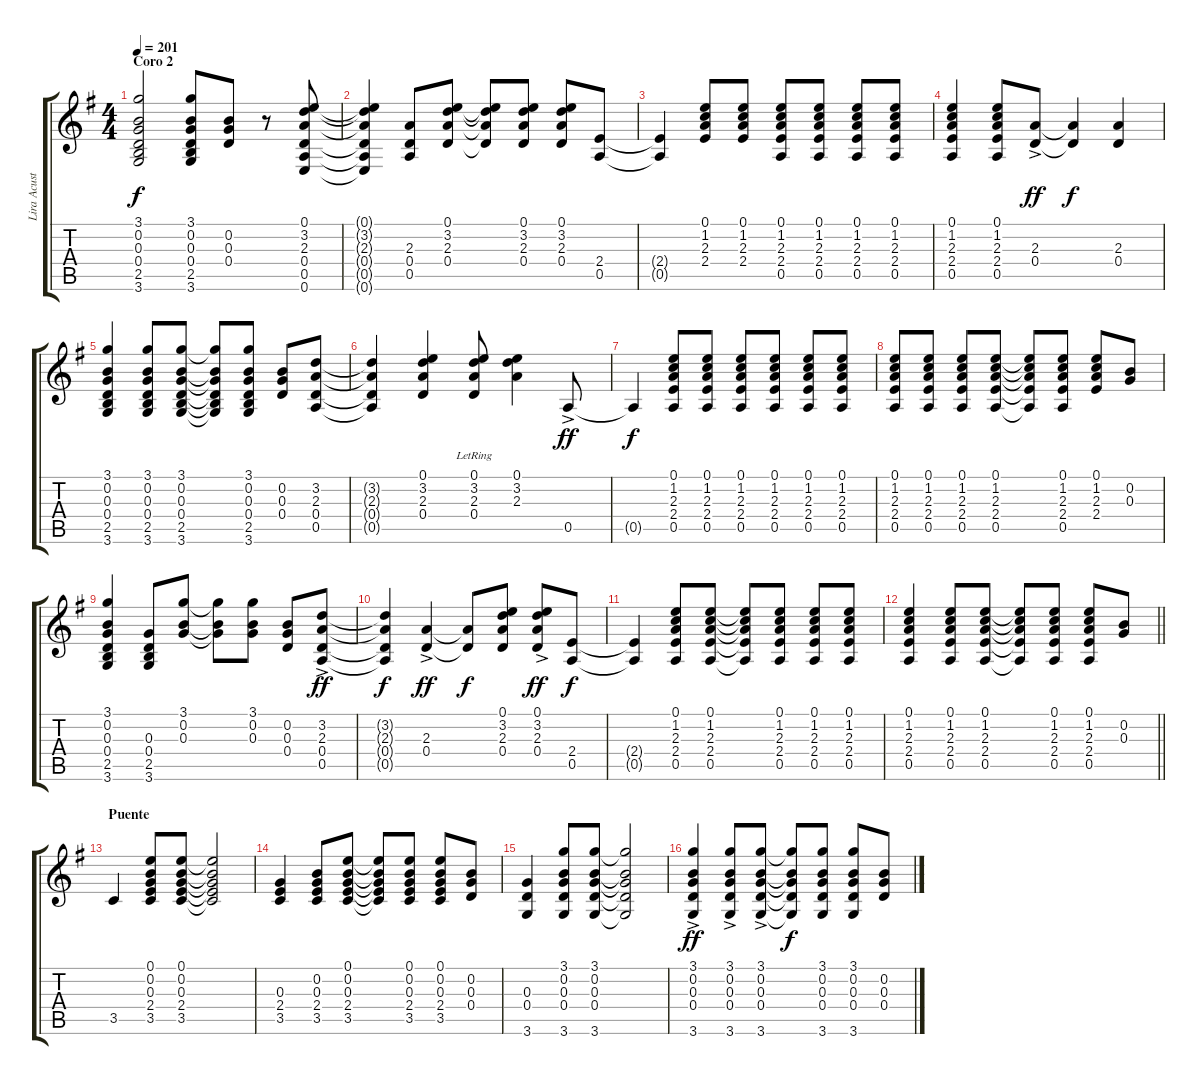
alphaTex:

\track ("Lira Acustica" "Lira Acust") {instrument acousticguitarsteel}
\staff {score tabs}
\tuning (E4 B3 G3 D3 A2 E2) {hide}
\ts (4 4)
\section ("" "Coro 2")
\tempo 201
\clef g2
\ks g
(3.1 0.2 0.3 0.4 2.5 3.6).2{dy f} (3.1 0.2 0.3 0.4 2.5 3.6).8 (0.2 0.3 0.4).8 r.8 (0.1 3.2 2.3 0.4 0.5 0.6).8 |
(0.1{t} 3.2{t} 2.3{t} 0.4{t} 0.5{t} 0.6{t}).4 (2.3 0.4 0.5).8 (0.1 3.2 2.3 0.4).8 (0.1{t} 3.2{t} 2.3{t} 0.4{t}).8 (0.1 3.2 2.3 0.4).8 (0.1 3.2 2.3 0.4).8 (2.4 0.5).8 |
(2.4{t} 0.5{t}).4 (0.1 1.2 2.3 2.4).8 (0.1 1.2 2.3 2.4).8 (0.1 1.2 2.3 2.4 0.5).8 (0.1 1.2 2.3 2.4 0.5).8 (0.1 1.2 2.3 2.4 0.5).8 (0.1 1.2 2.3 2.4 0.5).8 |
(0.1 1.2 2.3 2.4 0.5).4 (0.1 1.2 2.3 2.4 0.5).8 (2.3{ac} 0.4{ac}).8{dy ff} (2.3{t} 0.4{t}).4{dy f} (2.3 0.4).4 |
(3.1 0.2 0.3 0.4 2.5 3.6).4 (3.1 0.2 0.3 0.4 2.5 3.6).8 (3.1 0.2 0.3 0.4 2.5 3.6).8 (3.1{t} 0.2{t} 0.3{t} 0.4{t} 2.5{t} 3.6{t}).8 (3.1 0.2 0.3 0.4 2.5 3.6).8 (0.2 0.3 0.4).8 (3.2 2.3 0.4 0.5).8 |
(3.2{t} 2.3{t} 0.4{t} 0.5{t}).4 (0.1 3.2 2.3 0.4).4 (0.1{lr} 3.2{lr} 2.3{lr} 0.4{lr}).8 (0.1 3.2 2.3).4 0.5{ac}.8{dy ff} |
0.5{t}.4{dy f} (0.1 1.2 2.3 2.4 0.5).8 (0.1 1.2 2.3 2.4 0.5).8 (0.1 1.2 2.3 2.4 0.5).8 (0.1 1.2 2.3 2.4 0.5).8 (0.1 1.2 2.3 2.4 0.5).8 (0.1 1.2 2.3 2.4 0.5).8 |
(0.1 1.2 2.3 2.4 0.5).8 (0.1 1.2 2.3 2.4 0.5).8 (0.1 1.2 2.3 2.4 0.5).8 (0.1 1.2 2.3 2.4 0.5).8 (0.1{t} 1.2{t} 2.3{t} 2.4{t} 0.5{t}).8 (0.1 1.2 2.3 2.4 0.5).8 (0.1 1.2 2.3 2.4).8 (0.2 0.3).8 |
(3.1 0.2 0.3 0.4 2.5 3.6).4 (0.3 0.4 2.5 3.6).8 (3.1 0.2 0.3).8 (3.1{t} 0.2{t} 0.3{t}).8 (3.1 0.2 0.3).8 (0.2 0.3 0.4).8 (3.2{ac} 2.3{ac} 0.4{ac} 0.5{ac}).8{dy ff} |
(3.2{t} 2.3{t} 0.4{t} 0.5{t}).4{dy f} (2.3{ac} 0.4{ac}).4{dy ff} (2.3{t} 0.4{t}).8{dy f} (0.1 3.2 2.3 0.4).8 (0.1{ac} 3.2{ac} 2.3{ac} 0.4{ac}).8{dy ff} (2.4 0.5).8{dy f} |
(2.4{t} 0.5{t}).4 (0.1 1.2 2.3 2.4 0.5).8 (0.1 1.2 2.3 2.4 0.5).8 (0.1{t} 1.2{t} 2.3{t} 2.4{t} 0.5{t}).8 (0.1 1.2 2.3 2.4 0.5).8 (0.1 1.2 2.3 2.4 0.5).8 (0.1 1.2 2.3 2.4 0.5).8 |
\barLineRight lightlight
(0.1 1.2 2.3 2.4 0.5).4 (0.1 1.2 2.3 2.4 0.5).8 (0.1 1.2 2.3 2.4 0.5).8 (0.1{t} 1.2{t} 2.3{t} 2.4{t} 0.5{t}).8 (0.1 1.2 2.3 2.4 0.5).8 (0.1 1.2 2.3 2.4 0.5).8 (0.2 0.3).8 |
\section ("" "Puente")
3.5.4 (0.1 0.2 0.3 2.4 3.5).8 (0.1 0.2 0.3 2.4 3.5).8 (0.1{t} 0.2{t} 0.3{t} 2.4{t} 3.5{t}).2 |
(0.3 2.4 3.5).4 (0.2 0.3 2.4 3.5).8 (0.1 0.2 0.3 2.4 3.5).8 (0.1{t} 0.2{t} 0.3{t} 2.4{t} 3.5{t}).8 (0.1 0.2 0.3 2.4 3.5).8 (0.1 0.2 0.3 2.4 3.5).8 (0.2 0.3 0.4).8 |
(0.3 0.4 3.6).4 (3.1 0.2 0.3 0.4 3.6).8 (3.1 0.2 0.3 0.4 3.6).8 (3.1{t} 0.2{t} 0.3{t} 0.4{t} 3.6{t}).2 |
(3.1{ac} 0.2{ac} 0.3{ac} 0.4{ac} 3.6{ac}).4{dy ff} (3.1{ac} 0.2{ac} 0.3{ac} 0.4{ac} 3.6{ac}).8 (3.1{ac} 0.2{ac} 0.3{ac} 0.4{ac} 3.6{ac}).8 (3.1{t} 0.2{t} 0.3{t} 0.4{t} 3.6{t}).8{dy f} (3.1 0.2 0.3 0.4 3.6).8 (3.1 0.2 0.3 0.4 3.6).8 (0.2 0.3 0.4).8
